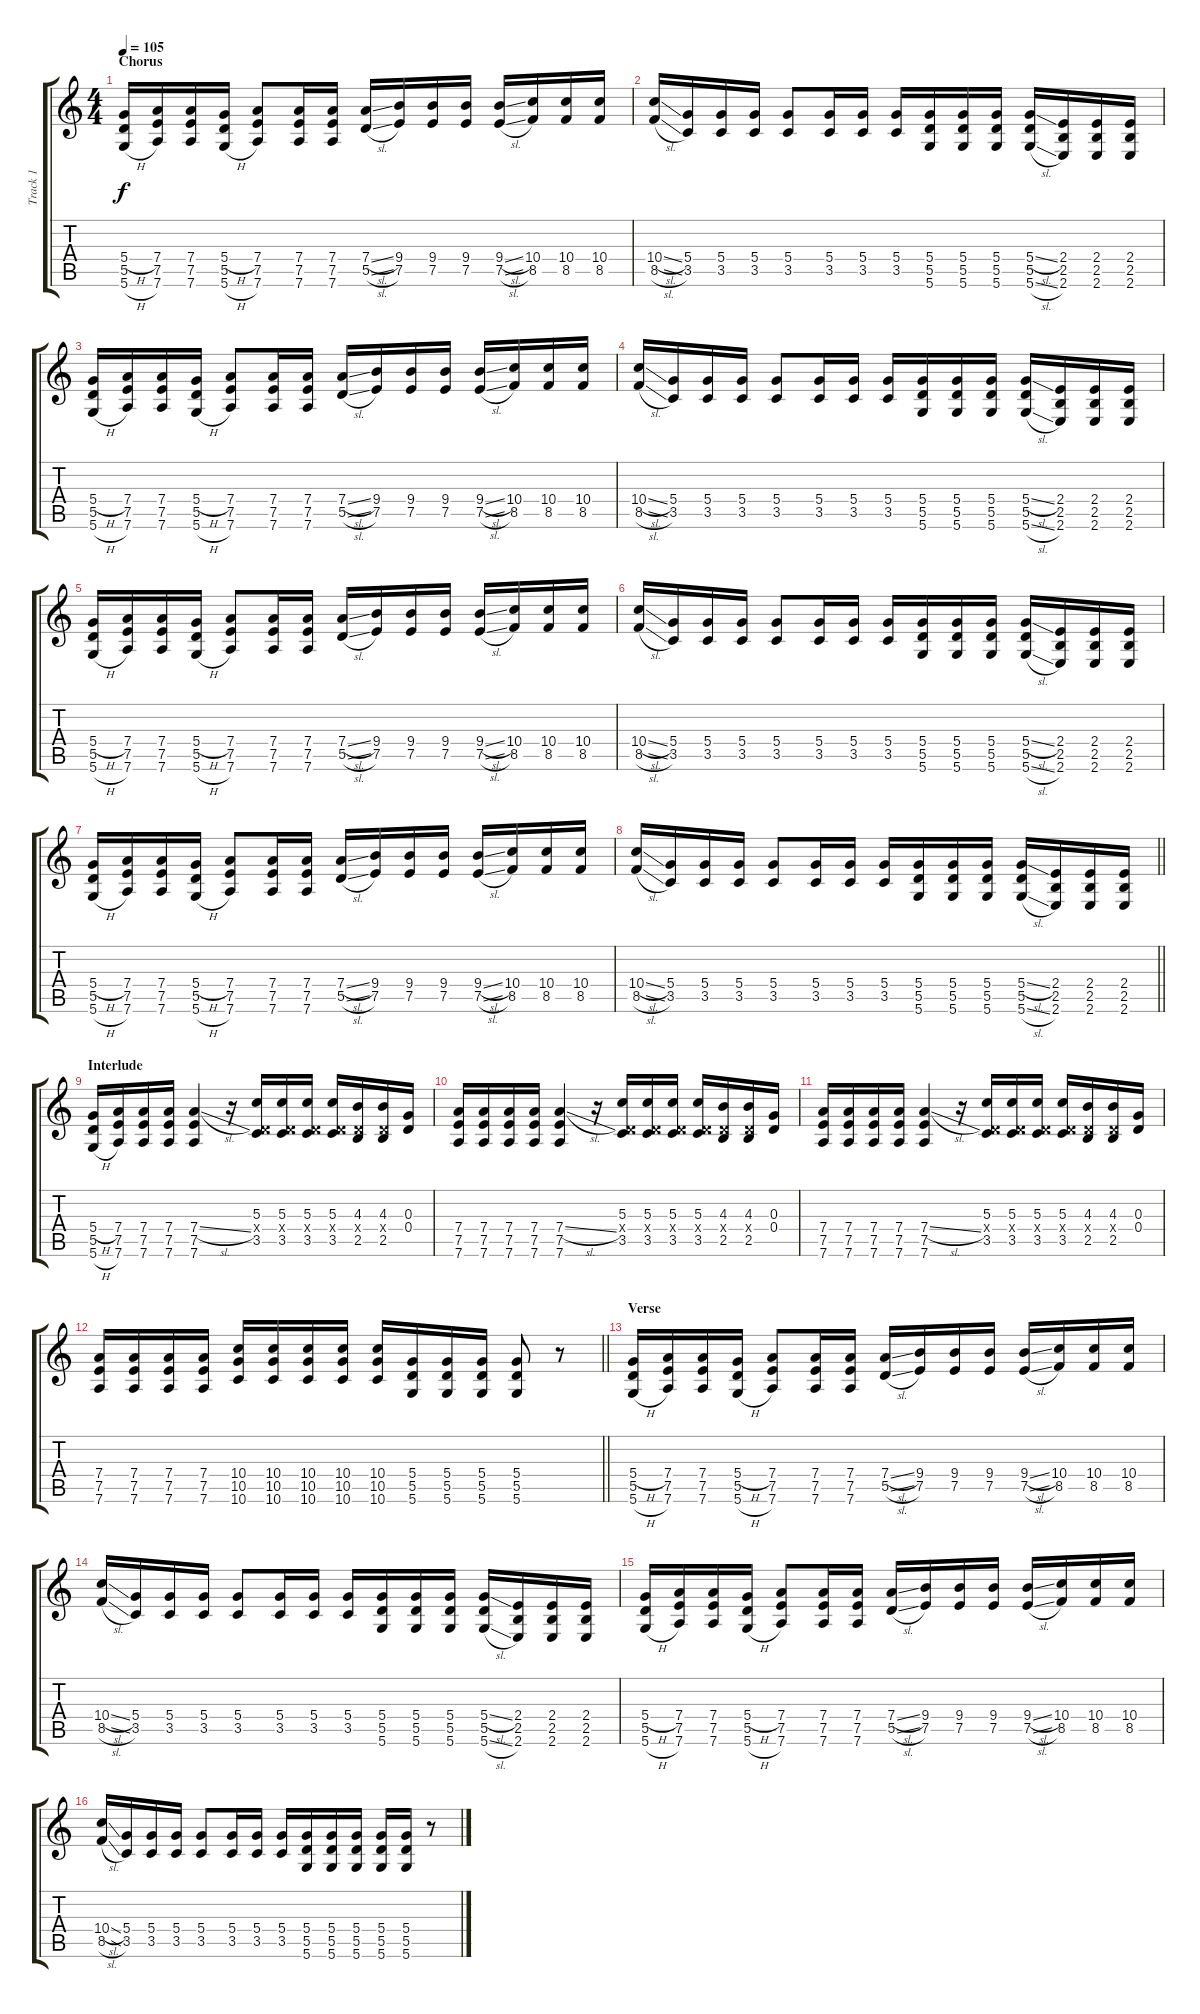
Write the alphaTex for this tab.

\track ("Track 1" "Track 1") {instrument overdrivenguitar}
\staff {score tabs}
\tuning (E4 B3 G3 D3 A2 D2) {hide}
\ts (4 4)
\section ("" "Chorus")
\tempo 105
\clef g2
\ks c
(5.4{h} 5.5 5.6{h}).16{dy f instrument overdrivenguitar} (7.4 7.5 7.6).16 (7.4 7.5 7.6).16 (5.4{h} 5.5 5.6{h}).16 (7.4 7.5 7.6).8 (7.4 7.5 7.6).16 (7.4 7.5 7.6).16 (7.4{sl} 5.5{sl}).16 (9.4 7.5).16 (9.4 7.5).16 (9.4 7.5).16 (9.4{sl} 7.5{sl}).16 (10.4 8.5).16 (10.4 8.5).16 (10.4 8.5).16 |
(10.4{sl} 8.5{sl}).16 (5.4 3.5).16 (5.4 3.5).16 (5.4 3.5).16 (5.4 3.5).8 (5.4 3.5).16 (5.4 3.5).16 (5.4 3.5).16 (5.4 5.5 5.6).16 (5.4 5.5 5.6).16 (5.4 5.5 5.6).16 (5.4{sl} 5.5 5.6{sl}).16 (2.4 2.5 2.6).16 (2.4 2.5 2.6).16 (2.4 2.5 2.6).16 |
(5.4{h} 5.5 5.6{h}).16{instrument overdrivenguitar} (7.4 7.5 7.6).16 (7.4 7.5 7.6).16 (5.4{h} 5.5 5.6{h}).16 (7.4 7.5 7.6).8 (7.4 7.5 7.6).16 (7.4 7.5 7.6).16 (7.4{sl} 5.5{sl}).16 (9.4 7.5).16 (9.4 7.5).16 (9.4 7.5).16 (9.4{sl} 7.5{sl}).16 (10.4 8.5).16 (10.4 8.5).16 (10.4 8.5).16 |
(10.4{sl} 8.5{sl}).16 (5.4 3.5).16 (5.4 3.5).16 (5.4 3.5).16 (5.4 3.5).8 (5.4 3.5).16 (5.4 3.5).16 (5.4 3.5).16 (5.4 5.5 5.6).16 (5.4 5.5 5.6).16 (5.4 5.5 5.6).16 (5.4{sl} 5.5 5.6{sl}).16 (2.4 2.5 2.6).16 (2.4 2.5 2.6).16 (2.4 2.5 2.6).16 |
(5.4{h} 5.5 5.6{h}).16{instrument overdrivenguitar} (7.4 7.5 7.6).16 (7.4 7.5 7.6).16 (5.4{h} 5.5 5.6{h}).16 (7.4 7.5 7.6).8 (7.4 7.5 7.6).16 (7.4 7.5 7.6).16 (7.4{sl} 5.5{sl}).16 (9.4 7.5).16 (9.4 7.5).16 (9.4 7.5).16 (9.4{sl} 7.5{sl}).16 (10.4 8.5).16 (10.4 8.5).16 (10.4 8.5).16 |
(10.4{sl} 8.5{sl}).16 (5.4 3.5).16 (5.4 3.5).16 (5.4 3.5).16 (5.4 3.5).8 (5.4 3.5).16 (5.4 3.5).16 (5.4 3.5).16 (5.4 5.5 5.6).16 (5.4 5.5 5.6).16 (5.4 5.5 5.6).16 (5.4{sl} 5.5 5.6{sl}).16 (2.4 2.5 2.6).16 (2.4 2.5 2.6).16 (2.4 2.5 2.6).16 |
(5.4{h} 5.5 5.6{h}).16{instrument overdrivenguitar} (7.4 7.5 7.6).16 (7.4 7.5 7.6).16 (5.4{h} 5.5 5.6{h}).16 (7.4 7.5 7.6).8 (7.4 7.5 7.6).16 (7.4 7.5 7.6).16 (7.4{sl} 5.5{sl}).16 (9.4 7.5).16 (9.4 7.5).16 (9.4 7.5).16 (9.4{sl} 7.5{sl}).16 (10.4 8.5).16 (10.4 8.5).16 (10.4 8.5).16 |
\barLineRight lightlight
(10.4{sl} 8.5{sl}).16 (5.4 3.5).16 (5.4 3.5).16 (5.4 3.5).16 (5.4 3.5).8 (5.4 3.5).16 (5.4 3.5).16 (5.4 3.5).16 (5.4 5.5 5.6).16 (5.4 5.5 5.6).16 (5.4 5.5 5.6).16 (5.4{sl} 5.5 5.6{sl}).16 (2.4 2.5 2.6).16 (2.4 2.5 2.6).16 (2.4 2.5 2.6).16 |
\section ("" "Interlude")
(5.4{h} 5.5 5.6{h}).16 (7.4 7.5 7.6).16 (7.4 7.5 7.6).16 (7.4 7.5 7.6).16 (7.4{sl} 7.5 7.6).4 r.16 (5.3 0.4{x} 3.5).16 (5.3 0.4{x} 3.5).16 (5.3 0.4{x} 3.5).16 (5.3 0.4{x} 3.5).16 (4.3 0.4{x} 2.5).16 (4.3 0.4{x} 2.5).16 (0.3 0.4).16 |
(7.4 7.5 7.6).16 (7.4 7.5 7.6).16 (7.4 7.5 7.6).16 (7.4 7.5 7.6).16 (7.4{sl} 7.5 7.6).4 r.16 (5.3 0.4{x} 3.5).16 (5.3 0.4{x} 3.5).16 (5.3 0.4{x} 3.5).16 (5.3 0.4{x} 3.5).16 (4.3 0.4{x} 2.5).16 (4.3 0.4{x} 2.5).16 (0.3 0.4).16 |
(7.4 7.5 7.6).16 (7.4 7.5 7.6).16 (7.4 7.5 7.6).16 (7.4 7.5 7.6).16 (7.4{sl} 7.5 7.6).4 r.16 (5.3 0.4{x} 3.5).16 (5.3 0.4{x} 3.5).16 (5.3 0.4{x} 3.5).16 (5.3 0.4{x} 3.5).16 (4.3 0.4{x} 2.5).16 (4.3 0.4{x} 2.5).16 (0.3 0.4).16 |
\barLineRight lightlight
(7.4 7.5 7.6).16 (7.4 7.5 7.6).16 (7.4 7.5 7.6).16 (7.4 7.5 7.6).16 (10.4 10.5 10.6).16 (10.4 10.5 10.6).16 (10.4 10.5 10.6).16 (10.4 10.5 10.6).16 (10.4 10.5 10.6).16 (5.4 5.5 5.6).16 (5.4 5.5 5.6).16 (5.4 5.5 5.6).16 (5.4 5.5 5.6).8 r.8 |
\section ("" "Verse")
(5.4{h} 5.5 5.6{h}).16{instrument electricguitarjazz} (7.4 7.5 7.6).16 (7.4 7.5 7.6).16 (5.4{h} 5.5 5.6{h}).16 (7.4 7.5 7.6).8 (7.4 7.5 7.6).16 (7.4 7.5 7.6).16 (7.4{sl} 5.5{sl}).16 (9.4 7.5).16 (9.4 7.5).16 (9.4 7.5).16 (9.4{sl} 7.5{sl}).16 (10.4 8.5).16 (10.4 8.5).16 (10.4 8.5).16 |
(10.4{sl} 8.5{sl}).16 (5.4 3.5).16 (5.4 3.5).16 (5.4 3.5).16 (5.4 3.5).8 (5.4 3.5).16 (5.4 3.5).16 (5.4 3.5).16 (5.4 5.5 5.6).16 (5.4 5.5 5.6).16 (5.4 5.5 5.6).16 (5.4{sl} 5.5 5.6{sl}).16 (2.4 2.5 2.6).16 (2.4 2.5 2.6).16 (2.4 2.5 2.6).16 |
(5.4{h} 5.5 5.6{h}).16 (7.4 7.5 7.6).16 (7.4 7.5 7.6).16 (5.4{h} 5.5 5.6{h}).16 (7.4 7.5 7.6).8 (7.4 7.5 7.6).16 (7.4 7.5 7.6).16 (7.4{sl} 5.5{sl}).16 (9.4 7.5).16 (9.4 7.5).16 (9.4 7.5).16 (9.4{sl} 7.5{sl}).16 (10.4 8.5).16 (10.4 8.5).16 (10.4 8.5).16 |
(10.4{sl} 8.5{sl}).16 (5.4 3.5).16 (5.4 3.5).16 (5.4 3.5).16 (5.4 3.5).8 (5.4 3.5).16 (5.4 3.5).16 (5.4 3.5).16 (5.4 5.5 5.6).16 (5.4 5.5 5.6).16 (5.4 5.5 5.6).16 (5.4 5.5 5.6).16 (5.4 5.5 5.6).16 r.8
